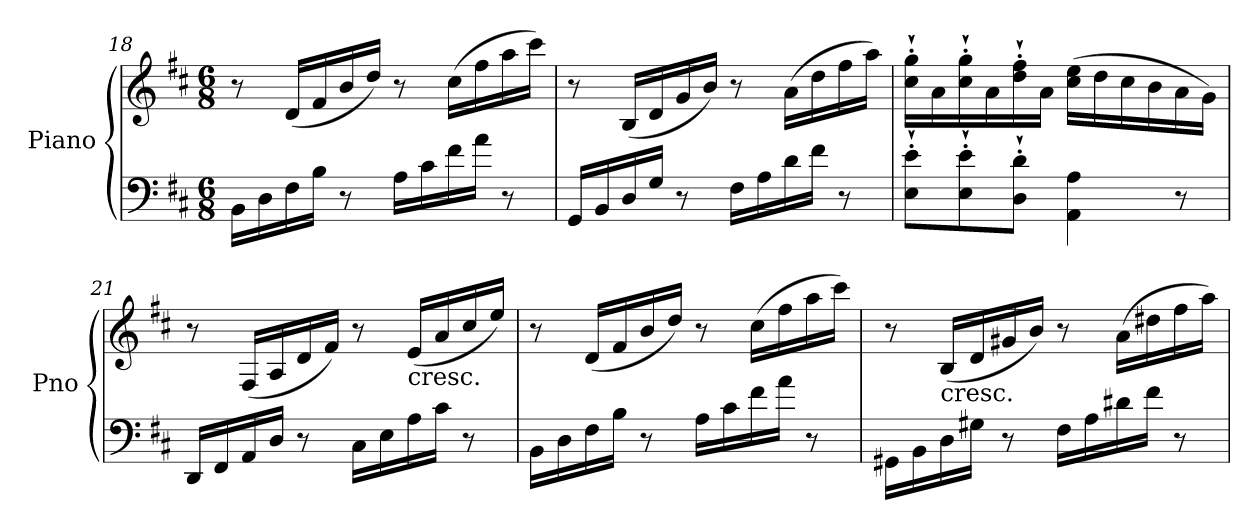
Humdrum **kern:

**kern	**kern
*part1	*part1
*staff2	*staff1
*I"Piano	*
*I'Pno	*
*clefF4	*clefG2
*k[f#c#]	*k[f#c#]
*D:	*D:
*M6/8	*M6/8
=18	=18
16BB\LL	8r
16D\	.
16F#\	(<16d/LL
16B\JJ	16f#/
8r	16b/
.	16dd/JJ)
16A\LL	8r
16c#\	.
16f#\	(>16cc#\LL
16a\JJ	16ff#\
8r	16aa\
.	16ccc#\JJ)
=19	=19
16GG/LL	8r
16BB/	.
16D/	(<16B/LL
16G/JJ	16d/
8r	16g/
.	16b/JJ)
16F#\LL	8r
16A\	.
16d\	(>16a\LL
16f#\JJ	16dd\
8r	16ff#\
.	16aa\JJ)
!!LO:LB:g=z
=20	=20
8E\'` 8e\'`L	16cc#\'` 16gg\'`LL
.	16a\
8E\'` 8e\'`	16cc#\'` 16gg\'`
.	16a\
8D\'` 8d\'`J	16dd\'` 16ff#\'`
.	16a\JJ
4AA\ 4A\	(>16cc#\ 16ee\LL
.	16dd\
.	16cc#\
.	16b\
8r	16a\
.	16g\JJ)
=21	=21
16DD/LL	8r
16FF#/	.
16AA/	(<16F#/LL
16D/JJ	16A/
8r	16d/
.	16f#/JJ)
16C#\LL	8r
16E\	.
!	!LO:TX:b:t=cresc.
16A\	(<16e/LL
16c#\JJ	16a/
8r	16cc#/
.	16ee/JJ)
=22	=22
16BB\LL	8r
16D\	.
16F#\	(<16d/LL
16B\JJ	16f#/
8r	16b/
.	16dd/JJ)
16A\LL	8r
16c#\	.
16f#\	(>16cc#\LL
16a\JJ	16ff#\
8r	16aa\
.	16ccc#\JJ)
!!LO:PB:g=z
=23	=23
16GG#X\LL	8r
16BB\	.
!	!LO:TX:b:t=cresc.
16D\	(<16B/LL
16G#X\JJ	16d/
8r	16g#X/
.	16b/JJ)
16F#\LL	8r
16A\	.
16d#X\	(>16a\LL
16f#\JJ	16dd#X\
8r	16ff#\
.	16aa\JJ)
=	=
*-	*-
